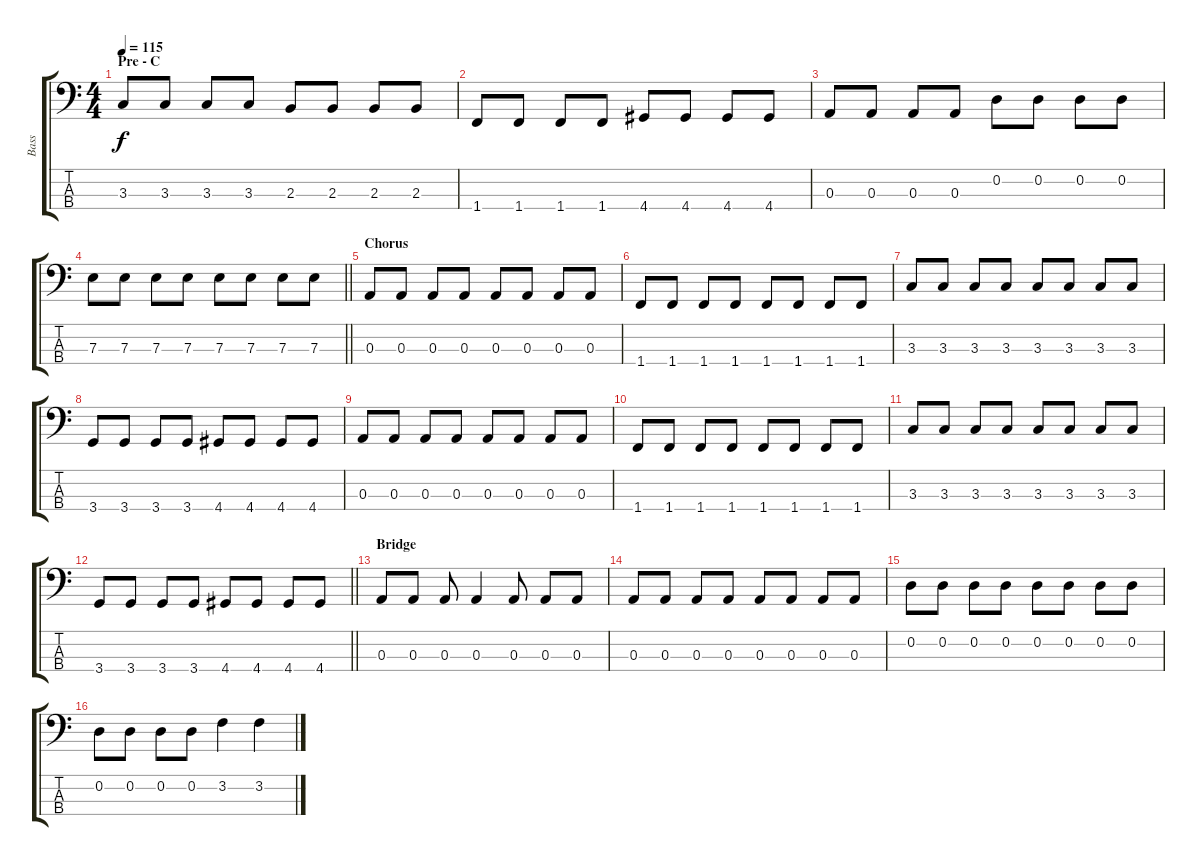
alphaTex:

\track ("Bass" "Bass") {instrument electricbassfinger}
\staff {score tabs}
\tuning (G2 D2 A1 E1) {hide}
\ts (4 4)
\section ("" "Pre - C")
\tempo 115
\clef f4
\ks c
3.3.8{dy f} 3.3.8 3.3.8 3.3.8 2.3.8 2.3.8 2.3.8 2.3.8 |
1.4.8 1.4.8 1.4.8 1.4.8 4.4.8 4.4.8 4.4.8 4.4.8 |
0.3.8 0.3.8 0.3.8 0.3.8 0.2.8 0.2.8 0.2.8 0.2.8 |
\barLineRight lightlight
7.3.8 7.3.8 7.3.8 7.3.8 7.3.8 7.3.8 7.3.8 7.3.8 |
\section ("" "Chorus")
0.3.8 0.3.8 0.3.8 0.3.8 0.3.8 0.3.8 0.3.8 0.3.8 |
1.4.8 1.4.8 1.4.8 1.4.8 1.4.8 1.4.8 1.4.8 1.4.8 |
3.3.8 3.3.8 3.3.8 3.3.8 3.3.8 3.3.8 3.3.8 3.3.8 |
3.4.8 3.4.8 3.4.8 3.4.8 4.4.8 4.4.8 4.4.8 4.4.8 |
0.3.8 0.3.8 0.3.8 0.3.8 0.3.8 0.3.8 0.3.8 0.3.8 |
1.4.8 1.4.8 1.4.8 1.4.8 1.4.8 1.4.8 1.4.8 1.4.8 |
3.3.8 3.3.8 3.3.8 3.3.8 3.3.8 3.3.8 3.3.8 3.3.8 |
\barLineRight lightlight
3.4.8 3.4.8 3.4.8 3.4.8 4.4.8 4.4.8 4.4.8 4.4.8 |
\section ("" "Bridge")
0.3.8 0.3.8 0.3.8 0.3.4 0.3.8 0.3.8 0.3.8 |
0.3.8 0.3.8 0.3.8 0.3.8 0.3.8 0.3.8 0.3.8 0.3.8 |
0.2.8 0.2.8 0.2.8 0.2.8 0.2.8 0.2.8 0.2.8 0.2.8 |
0.2.8 0.2.8 0.2.8 0.2.8 3.2.4 3.2.4
